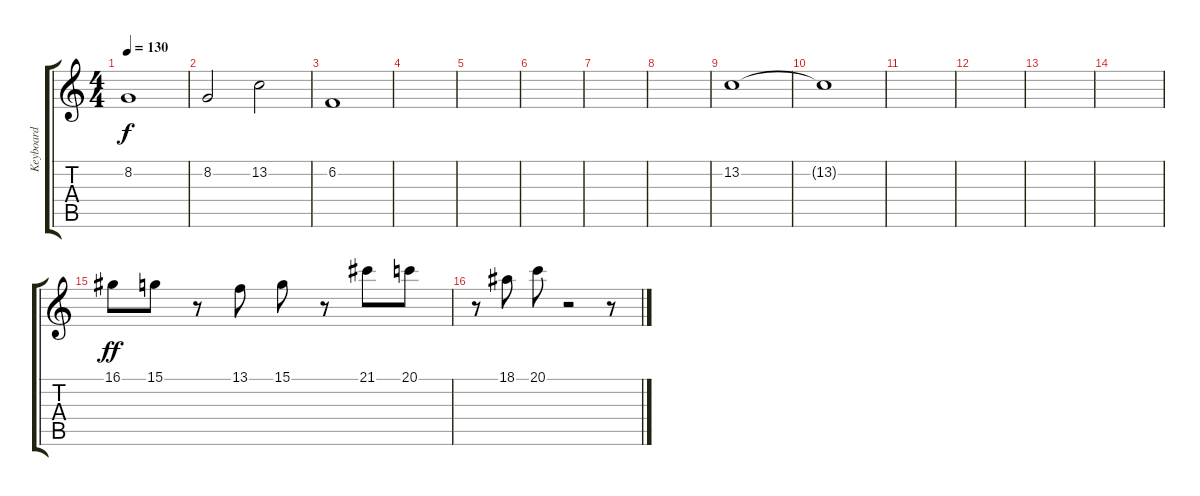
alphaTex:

\track ("Keyboard" "Keyboard") {instrument stringensemble1}
\staff {score tabs}
\tuning (E4 B3 G3 D3 A2 E2) {hide}
\ts (4 4)
\tempo 130
\clef g2
\ks c
8.2.1{dy f} |
8.2.2 13.2.2 |
6.2.1 |
|
|
|
|
|
13.2.1 |
13.2{t}.1 |
|
|
|
|
16.1.8{dy ff} 15.1.8 r.8 13.1.8 15.1.8 r.8 21.1.8 20.1.8 |
r.8 18.1.8 20.1.8 r.2 r.8
